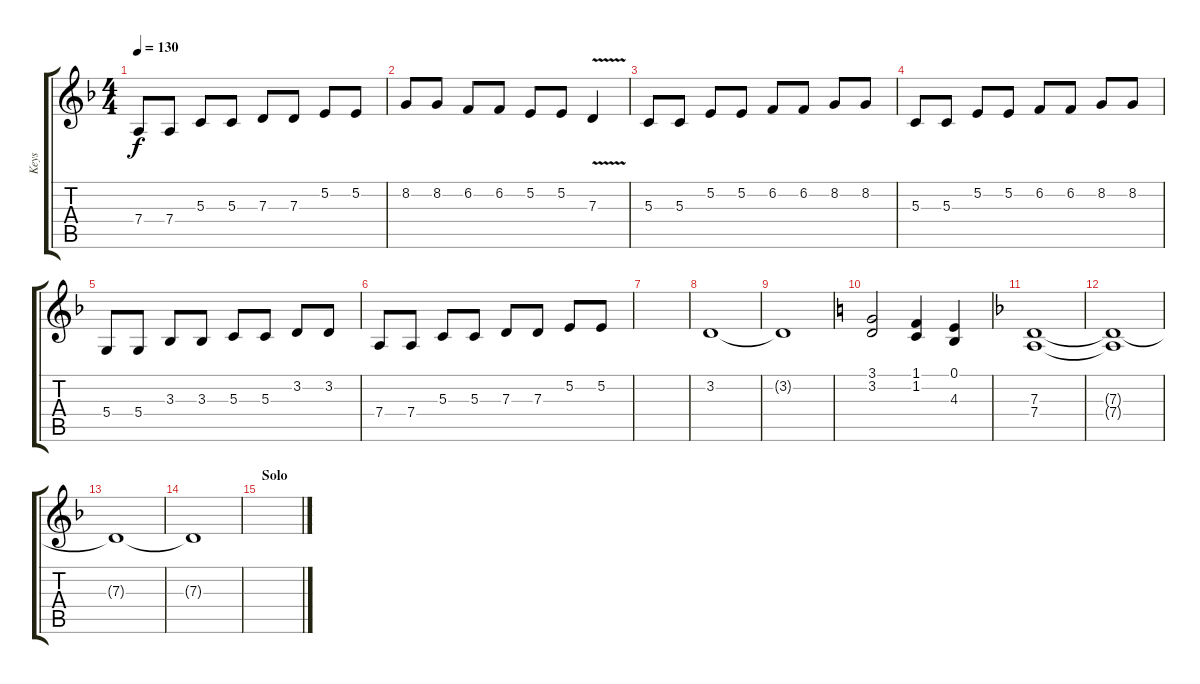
\track ("Keys" "Keys") {instrument lead2sawtooth}
\staff {score tabs}
\tuning (E4 B3 G3 D3 A2 E2) {hide}
\ts (4 4)
\tempo 130
\clef g2
\ks dminor
7.4.8{dy f} 7.4.8 5.3.8 5.3.8 7.3.8 7.3.8 5.2.8 5.2.8 |
8.2.8 8.2.8 6.2.8 6.2.8 5.2.8 5.2.8 7.3{v}.4 |
5.3.8 5.3.8 5.2.8 5.2.8 6.2.8 6.2.8 8.2.8 8.2.8 |
5.3.8 5.3.8 5.2.8 5.2.8 6.2.8 6.2.8 8.2.8 8.2.8 |
5.4.8 5.4.8 3.3.8 3.3.8 5.3.8 5.3.8 3.2.8 3.2.8 |
7.4.8 7.4.8 5.3.8 5.3.8 7.3.8 7.3.8 5.2.8 5.2.8 |
|
3.2.1 |
3.2{t}.1 |
\ks aminor
(3.1 3.2).2 (1.1 1.2).4 (0.1 4.3).4 |
\ks dminor
(7.3 7.4).1 |
(7.3{t} 7.4{t}).1 |
7.3{t}.1 |
7.3{t}.1 |
\section ("" "Solo")
